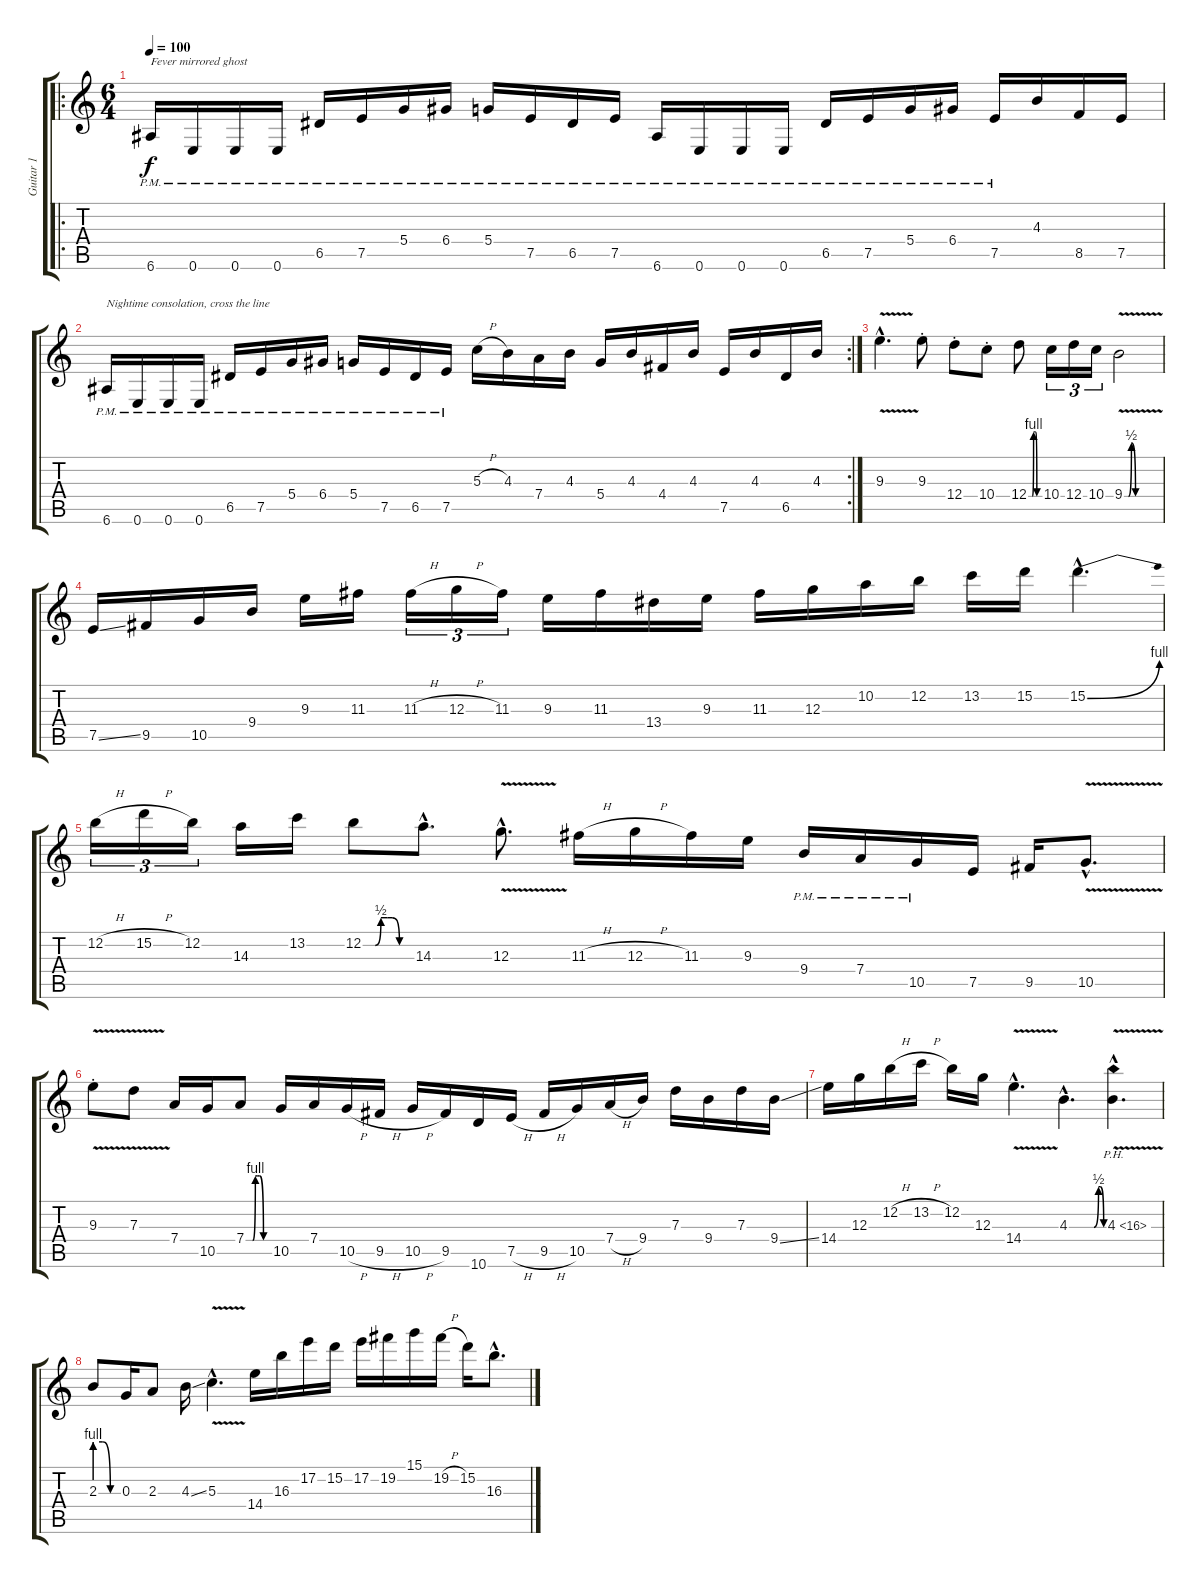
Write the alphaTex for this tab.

\track ("Guitar 1" "Guitar 1") {instrument distortionguitar}
\staff {score tabs}
\tuning (E4 B3 G3 D3 A2 E2) {hide}
\ro
\ts (6 4)
\tempo 100
\clef g2
\ks c
6.6{pm}.16{txt "Fever mirrored ghost" dy f} 0.6{pm}.16 0.6{pm}.16 0.6{pm}.16 6.5{pm}.16 7.5{pm}.16 5.4{pm}.16 6.4{pm}.16 5.4{pm}.16 7.5{pm}.16 6.5{pm}.16 7.5{pm}.16 6.6{pm}.16 0.6{pm}.16 0.6{pm}.16 0.6{pm}.16 6.5{pm}.16 7.5{pm}.16 5.4{pm}.16 6.4{pm}.16 7.5{pm}.16 4.3.16 8.5.16 7.5.16 |
\rc 2
6.6{pm}.16{txt "Nightime consolation, cross the line"} 0.6{pm}.16 0.6{pm}.16 0.6{pm}.16 6.5{pm}.16 7.5{pm}.16 5.4{pm}.16 6.4{pm}.16 5.4{pm}.16 7.5{pm}.16 6.5{pm}.16 7.5{pm}.16 5.3{h}.16 4.3.16 7.4.16 4.3.16 5.4.16 4.3.16 4.4.16 4.3.16 7.5.16 4.3.16 6.5.16 4.3.16 |
9.3{v hac}.4{d balance 8} 9.3{st}.8 12.4{st}.8 10.4{st}.8 12.4{be (custom 0 0 15 0 21 0 27 4 30 4 37 4 45 0 60 0)}.8 10.4.16{tu (3 2)} 12.4.16{tu (3 2)} 10.4.16{tu (3 2)} 9.4{be (custom 0 0 7 0 12 2 19 0 25 0 37 0 39 0 45 0 60 0) v}.2 |
7.5{ss}.16 9.5.16 10.5.16 9.4.16 9.3.16 11.3.16 11.3{h}.16{tu (3 2)} 12.3{h}.16{tu (3 2)} 11.3.16{tu (3 2)} 9.3.16 11.3.16 13.4.16 9.3.16 11.3.16 12.3.16 10.2.16 12.2.16 13.2.16 15.2.16 15.2{be (bend 0 0 60 4) hac}.4{d} |
12.2{h}.16{tu (3 2)} 15.2{h}.16{tu (3 2)} 12.2.16{tu (3 2)} 14.3.16 13.2.16 12.2{be (custom 0 0 15 0 22 2 30 2 36 2 45 0 60 0)}.8 14.3{hac}.8{d} 12.3{v hac}.8{d} 11.3{h}.16 12.3{h}.16 11.3.16 9.3.16 9.4{pm}.16 7.4{pm}.16 10.5{pm}.16 7.5.16 9.5.16 10.5{v hac}.8{d} |
9.3{v st}.8 7.3{v}.8 7.4.16 10.5.16 7.4{be (custom 0 0 15 0 17 0 24 4 30 4 35 4 45 0 60 0)}.8 10.5.16 7.4.16 10.5{h}.16 9.5{h}.16 10.5{h}.16 9.5.16 10.6.16 7.5{h}.16 9.5{h}.16 10.5.16 7.4{h}.16 9.4.16 7.3.16 9.4.16 7.3.16 9.4{ss}.16 |
14.4.16 12.3.16 12.2{h}.16 13.2{h}.16 12.2.16 12.3.16 14.4{v hac}.4{d} 4.3{be (custom 0 0 15 0 30 0 37 0 43 0 51 2 54 2 60 0) hac}.4{d} 4.3{ph 12 v hac}.4{d} |
2.3{be (custom 0 4 20 4 40 0 60 0)}.8 0.3.16 2.3.8 4.3{ss}.16 5.3{v hac}.4{d} 14.4.16 16.3.16 17.2.16 15.2.16 17.2.16 19.2.16 15.1.16 19.2{h}.16 15.2.16 16.3{hac}.8{d}
